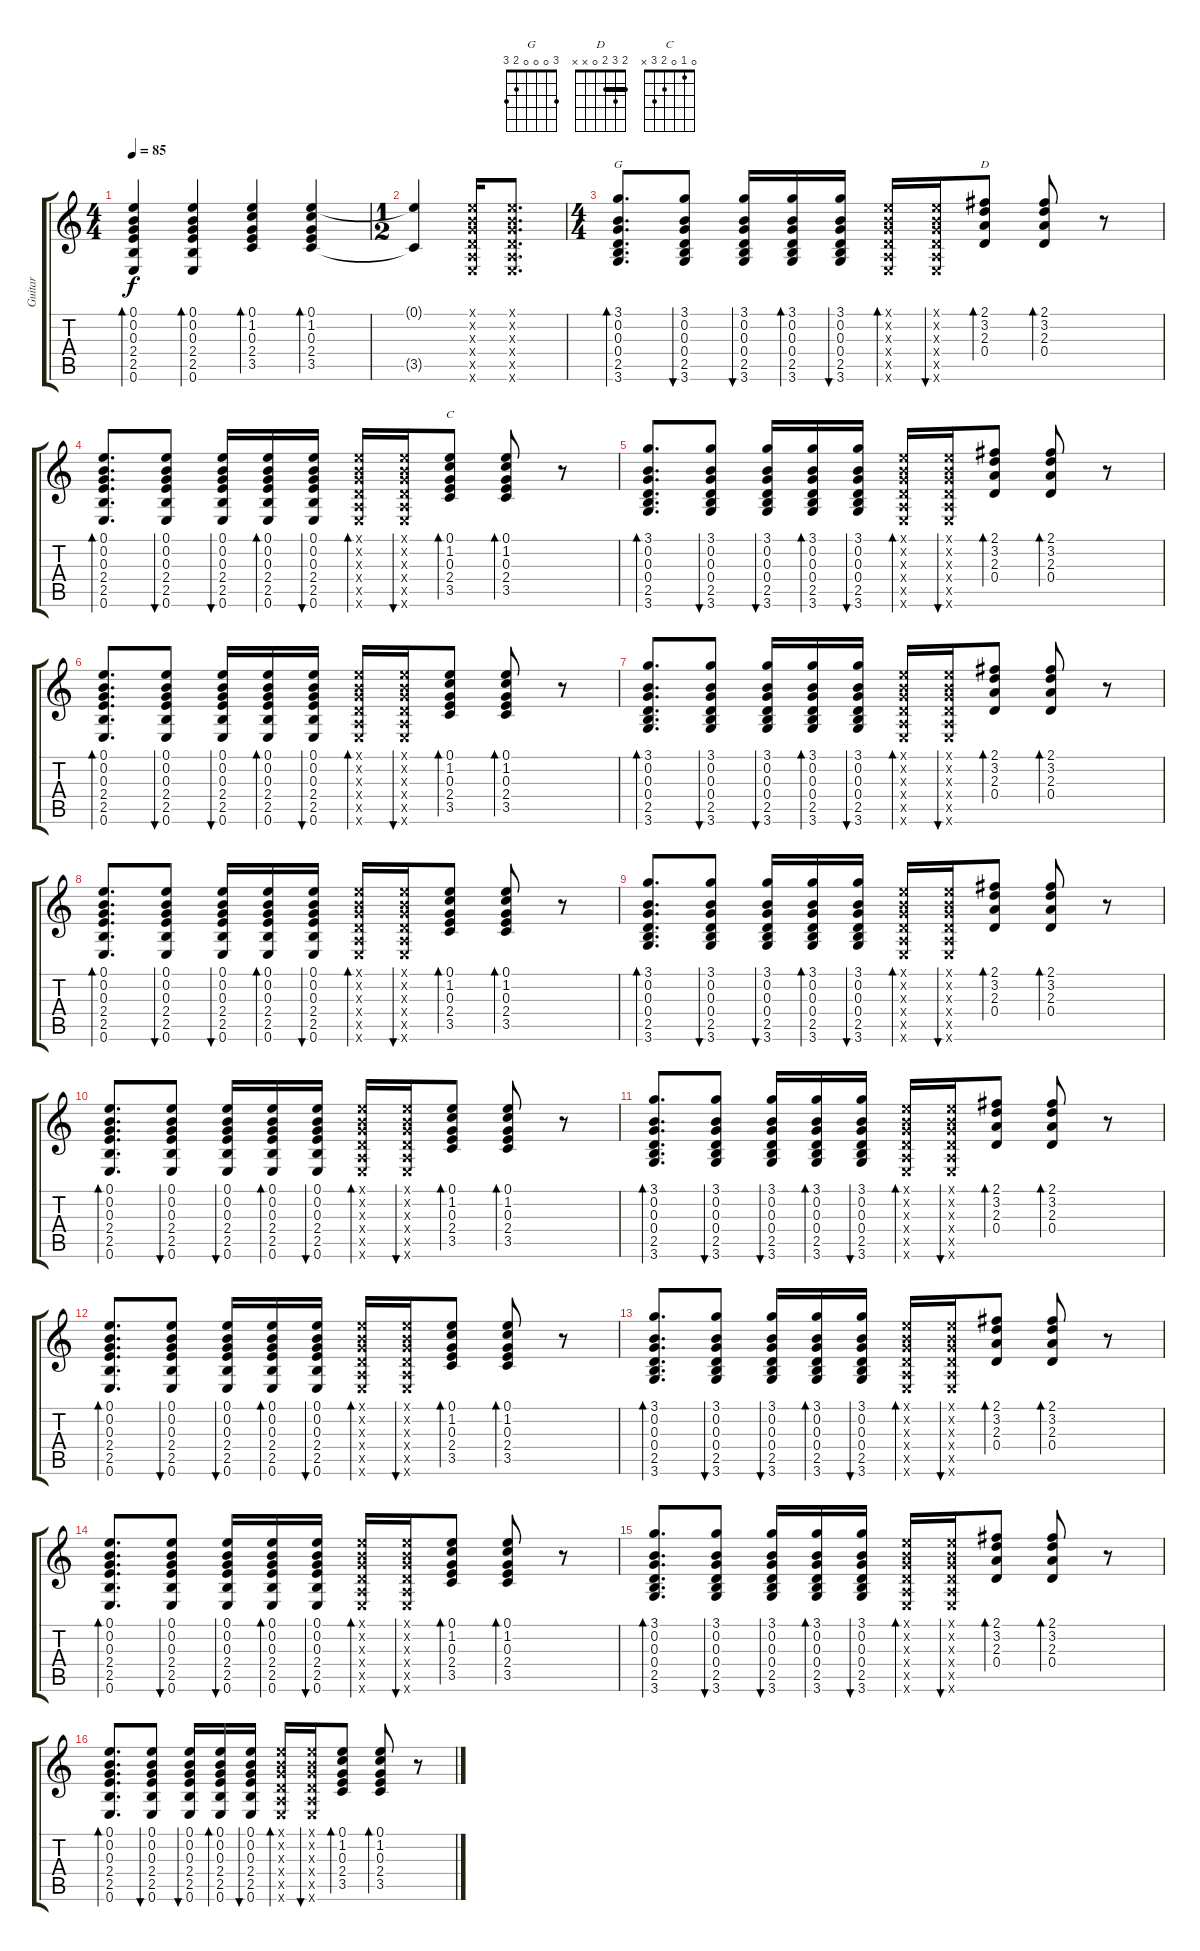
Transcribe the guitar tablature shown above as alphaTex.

\track ("Guitar" "Guitar") {instrument electricguitarclean}
\staff {score tabs}
\tuning (E4 B3 G3 D3 A2 E2) {hide}
\chord ("G" 3 0 0 0 2 3)
\chord ("D" 2 3 2 0 x x) {barre 2}
\chord ("C" 0 1 0 2 3 x)
\ts (4 4)
\tempo 85
\clef g2
\ks c
(0.1 0.2 0.3 2.4 2.5 0.6).4{bd 120 dy f} (0.1 0.2 0.3 2.4 2.5 0.6).4{bd 120} (0.1 1.2 0.3 2.4 3.5).4{bd 120} (0.1 1.2 0.3 2.4 3.5).4{bd 120} |
\ts (1 2)
(0.1{t} 3.5{t}).4 (0.1{x} 0.2{x} 0.3{x} 0.4{x} 0.5{x} 0.6{x}).16 (0.1{x} 0.2{x} 0.3{x} 0.4{x} 0.5{x} 0.6{x}).8{d} |
\ts (4 4)
(3.1 0.2 0.3 0.4 2.5 3.6).8{d bd 30 ch "G"} (3.1 0.2 0.3 0.4 2.5 3.6).8{bu 30} (3.1 0.2 0.3 0.4 2.5 3.6).16{bu 30} (3.1 0.2 0.3 0.4 2.5 3.6).16{bd 30} (3.1 0.2 0.3 0.4 2.5 3.6).16{bu 120} (0.1{x} 0.2{x} 0.3{x} 0.4{x} 0.5{x} 0.6{x}).16{bd 60} (0.1{x} 0.2{x} 0.3{x} 0.4{x} 0.5{x} 0.6{x}).16{bu 30} (2.1 3.2 2.3 0.4).8{bd 30 ch "D"} (2.1 3.2 2.3 0.4).8{bd 30} r.8 |
(0.1 0.2 0.3 2.4 2.5 0.6).8{d bd 30} (0.1 0.2 0.3 2.4 2.5 0.6).8{bu 30} (0.1 0.2 0.3 2.4 2.5 0.6).16{bu 30} (0.1 0.2 0.3 2.4 2.5 0.6).16{bd 30} (0.1 0.2 0.3 2.4 2.5 0.6).16{bu 30} (0.1{x} 0.2{x} 0.3{x} 0.4{x} 0.5{x} 0.6{x}).16{bd 30} (0.1{x} 0.2{x} 0.3{x} 0.4{x} 0.5{x} 0.6{x}).16{bu 30} (0.1 1.2 0.3 2.4 3.5).8{bd 30 ch "C"} (0.1 1.2 0.3 2.4 3.5).8{bd 30} r.8 |
(3.1 0.2 0.3 0.4 2.5 3.6).8{d bd 30} (3.1 0.2 0.3 0.4 2.5 3.6).8{bu 30} (3.1 0.2 0.3 0.4 2.5 3.6).16{bu 30} (3.1 0.2 0.3 0.4 2.5 3.6).16{bd 30} (3.1 0.2 0.3 0.4 2.5 3.6).16{bu 120} (0.1{x} 0.2{x} 0.3{x} 0.4{x} 0.5{x} 0.6{x}).16{bd 60} (0.1{x} 0.2{x} 0.3{x} 0.4{x} 0.5{x} 0.6{x}).16{bu 30} (2.1 3.2 2.3 0.4).8{bd 30} (2.1 3.2 2.3 0.4).8{bd 30} r.8 |
(0.1 0.2 0.3 2.4 2.5 0.6).8{d bd 30} (0.1 0.2 0.3 2.4 2.5 0.6).8{bu 30} (0.1 0.2 0.3 2.4 2.5 0.6).16{bu 30} (0.1 0.2 0.3 2.4 2.5 0.6).16{bd 30} (0.1 0.2 0.3 2.4 2.5 0.6).16{bu 30} (0.1{x} 0.2{x} 0.3{x} 0.4{x} 0.5{x} 0.6{x}).16{bd 30} (0.1{x} 0.2{x} 0.3{x} 0.4{x} 0.5{x} 0.6{x}).16{bu 30} (0.1 1.2 0.3 2.4 3.5).8{bd 30} (0.1 1.2 0.3 2.4 3.5).8{bd 30} r.8 |
(3.1 0.2 0.3 0.4 2.5 3.6).8{d bd 30} (3.1 0.2 0.3 0.4 2.5 3.6).8{bu 30} (3.1 0.2 0.3 0.4 2.5 3.6).16{bu 30} (3.1 0.2 0.3 0.4 2.5 3.6).16{bd 30} (3.1 0.2 0.3 0.4 2.5 3.6).16{bu 120} (0.1{x} 0.2{x} 0.3{x} 0.4{x} 0.5{x} 0.6{x}).16{bd 60} (0.1{x} 0.2{x} 0.3{x} 0.4{x} 0.5{x} 0.6{x}).16{bu 30} (2.1 3.2 2.3 0.4).8{bd 30} (2.1 3.2 2.3 0.4).8{bd 30} r.8 |
(0.1 0.2 0.3 2.4 2.5 0.6).8{d bd 30} (0.1 0.2 0.3 2.4 2.5 0.6).8{bu 30} (0.1 0.2 0.3 2.4 2.5 0.6).16{bu 30} (0.1 0.2 0.3 2.4 2.5 0.6).16{bd 30} (0.1 0.2 0.3 2.4 2.5 0.6).16{bu 30} (0.1{x} 0.2{x} 0.3{x} 0.4{x} 0.5{x} 0.6{x}).16{bd 30} (0.1{x} 0.2{x} 0.3{x} 0.4{x} 0.5{x} 0.6{x}).16{bu 30} (0.1 1.2 0.3 2.4 3.5).8{bd 30} (0.1 1.2 0.3 2.4 3.5).8{bd 30} r.8 |
(3.1 0.2 0.3 0.4 2.5 3.6).8{d bd 30} (3.1 0.2 0.3 0.4 2.5 3.6).8{bu 30} (3.1 0.2 0.3 0.4 2.5 3.6).16{bu 30} (3.1 0.2 0.3 0.4 2.5 3.6).16{bd 30} (3.1 0.2 0.3 0.4 2.5 3.6).16{bu 120} (0.1{x} 0.2{x} 0.3{x} 0.4{x} 0.5{x} 0.6{x}).16{bd 60} (0.1{x} 0.2{x} 0.3{x} 0.4{x} 0.5{x} 0.6{x}).16{bu 30} (2.1 3.2 2.3 0.4).8{bd 30} (2.1 3.2 2.3 0.4).8{bd 30} r.8 |
(0.1 0.2 0.3 2.4 2.5 0.6).8{d bd 30} (0.1 0.2 0.3 2.4 2.5 0.6).8{bu 30} (0.1 0.2 0.3 2.4 2.5 0.6).16{bu 30} (0.1 0.2 0.3 2.4 2.5 0.6).16{bd 30} (0.1 0.2 0.3 2.4 2.5 0.6).16{bu 30} (0.1{x} 0.2{x} 0.3{x} 0.4{x} 0.5{x} 0.6{x}).16{bd 30} (0.1{x} 0.2{x} 0.3{x} 0.4{x} 0.5{x} 0.6{x}).16{bu 30} (0.1 1.2 0.3 2.4 3.5).8{bd 30} (0.1 1.2 0.3 2.4 3.5).8{bd 30} r.8 |
(3.1 0.2 0.3 0.4 2.5 3.6).8{d bd 30} (3.1 0.2 0.3 0.4 2.5 3.6).8{bu 30} (3.1 0.2 0.3 0.4 2.5 3.6).16{bu 30} (3.1 0.2 0.3 0.4 2.5 3.6).16{bd 30} (3.1 0.2 0.3 0.4 2.5 3.6).16{bu 120} (0.1{x} 0.2{x} 0.3{x} 0.4{x} 0.5{x} 0.6{x}).16{bd 60} (0.1{x} 0.2{x} 0.3{x} 0.4{x} 0.5{x} 0.6{x}).16{bu 30} (2.1 3.2 2.3 0.4).8{bd 30} (2.1 3.2 2.3 0.4).8{bd 30} r.8 |
(0.1 0.2 0.3 2.4 2.5 0.6).8{d bd 30} (0.1 0.2 0.3 2.4 2.5 0.6).8{bu 30} (0.1 0.2 0.3 2.4 2.5 0.6).16{bu 30} (0.1 0.2 0.3 2.4 2.5 0.6).16{bd 30} (0.1 0.2 0.3 2.4 2.5 0.6).16{bu 30} (0.1{x} 0.2{x} 0.3{x} 0.4{x} 0.5{x} 0.6{x}).16{bd 30} (0.1{x} 0.2{x} 0.3{x} 0.4{x} 0.5{x} 0.6{x}).16{bu 30} (0.1 1.2 0.3 2.4 3.5).8{bd 30} (0.1 1.2 0.3 2.4 3.5).8{bd 30} r.8 |
(3.1 0.2 0.3 0.4 2.5 3.6).8{d bd 30} (3.1 0.2 0.3 0.4 2.5 3.6).8{bu 30} (3.1 0.2 0.3 0.4 2.5 3.6).16{bu 30} (3.1 0.2 0.3 0.4 2.5 3.6).16{bd 30} (3.1 0.2 0.3 0.4 2.5 3.6).16{bu 120} (0.1{x} 0.2{x} 0.3{x} 0.4{x} 0.5{x} 0.6{x}).16{bd 60} (0.1{x} 0.2{x} 0.3{x} 0.4{x} 0.5{x} 0.6{x}).16{bu 30} (2.1 3.2 2.3 0.4).8{bd 30} (2.1 3.2 2.3 0.4).8{bd 30} r.8 |
(0.1 0.2 0.3 2.4 2.5 0.6).8{d bd 30} (0.1 0.2 0.3 2.4 2.5 0.6).8{bu 30} (0.1 0.2 0.3 2.4 2.5 0.6).16{bu 30} (0.1 0.2 0.3 2.4 2.5 0.6).16{bd 30} (0.1 0.2 0.3 2.4 2.5 0.6).16{bu 30} (0.1{x} 0.2{x} 0.3{x} 0.4{x} 0.5{x} 0.6{x}).16{bd 30} (0.1{x} 0.2{x} 0.3{x} 0.4{x} 0.5{x} 0.6{x}).16{bu 30} (0.1 1.2 0.3 2.4 3.5).8{bd 30} (0.1 1.2 0.3 2.4 3.5).8{bd 30} r.8 |
(3.1 0.2 0.3 0.4 2.5 3.6).8{d bd 30} (3.1 0.2 0.3 0.4 2.5 3.6).8{bu 30} (3.1 0.2 0.3 0.4 2.5 3.6).16{bu 30} (3.1 0.2 0.3 0.4 2.5 3.6).16{bd 30} (3.1 0.2 0.3 0.4 2.5 3.6).16{bu 120} (0.1{x} 0.2{x} 0.3{x} 0.4{x} 0.5{x} 0.6{x}).16{bd 60} (0.1{x} 0.2{x} 0.3{x} 0.4{x} 0.5{x} 0.6{x}).16{bu 30} (2.1 3.2 2.3 0.4).8{bd 30} (2.1 3.2 2.3 0.4).8{bd 30} r.8 |
(0.1 0.2 0.3 2.4 2.5 0.6).8{d bd 30} (0.1 0.2 0.3 2.4 2.5 0.6).8{bu 30} (0.1 0.2 0.3 2.4 2.5 0.6).16{bu 30} (0.1 0.2 0.3 2.4 2.5 0.6).16{bd 30} (0.1 0.2 0.3 2.4 2.5 0.6).16{bu 30} (0.1{x} 0.2{x} 0.3{x} 0.4{x} 0.5{x} 0.6{x}).16{bd 30} (0.1{x} 0.2{x} 0.3{x} 0.4{x} 0.5{x} 0.6{x}).16{bu 30} (0.1 1.2 0.3 2.4 3.5).8{bd 30} (0.1 1.2 0.3 2.4 3.5).8{bd 30} r.8
